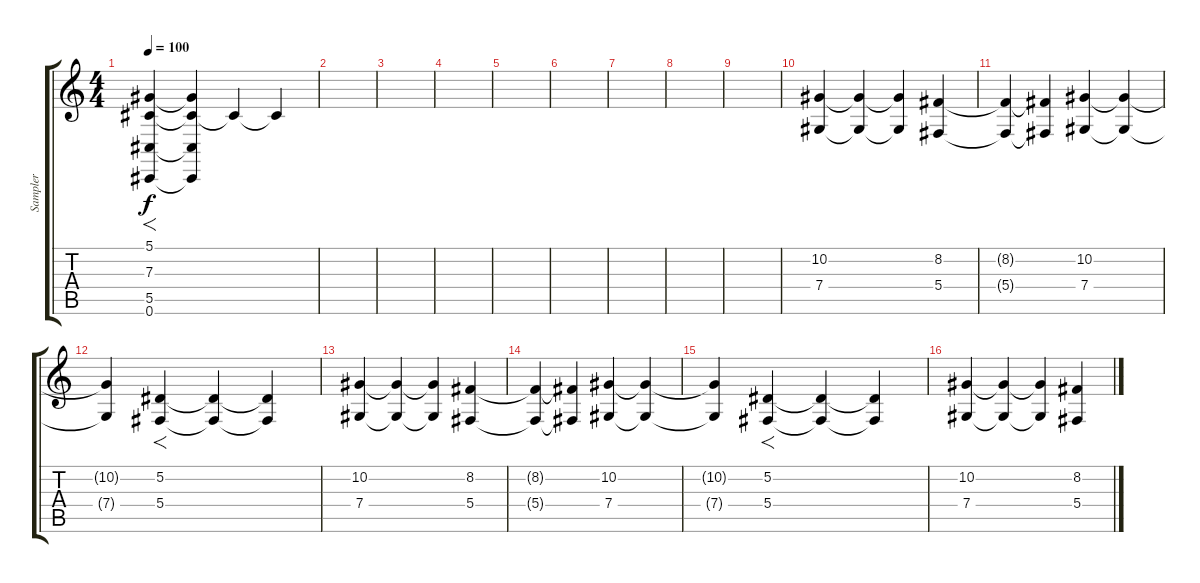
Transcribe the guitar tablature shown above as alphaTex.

\track ("Sampler" "Sampler") {instrument pad2warm}
\staff {score tabs}
\tuning (Eb4 Bb3 Gb3 Db3 Ab2 Db2) {hide}
\ts (4 4)
\tempo 100
\clef g2
\ks c
(5.1 7.3 5.5 0.6).4{f dy f volume 13 instrument electricguitarmuted} (5.1{t} 7.3{t} 5.5{t} 0.6{t}).4 7.3{t}.4 7.3{t}.4 |
|
|
|
|
|
|
|
|
(10.2 7.4).4{volume 13 instrument pad2warm} (10.2{t} 7.4{t}).4 (10.2{t} 7.4{t}).4 (8.2 5.4).4 |
(8.2{t} 5.4{t}).4 (8.2{t} 5.4{t}).4 (10.2 7.4).4 (10.2{t} 7.4{t}).4 |
(10.2{t} 7.4{t}).4 (5.2 5.4).4{f} (5.2{t} 5.4{t}).4 (5.2{t} 5.4{t}).4 |
(10.2 7.4).4{volume 13 instrument pad2warm} (10.2{t} 7.4{t}).4 (10.2{t} 7.4{t}).4 (8.2 5.4).4 |
(8.2{t} 5.4{t}).4 (8.2{t} 5.4{t}).4 (10.2 7.4).4 (10.2{t} 7.4{t}).4 |
(10.2{t} 7.4{t}).4 (5.2 5.4).4{f} (5.2{t} 5.4{t}).4 (5.2{t} 5.4{t}).4 |
(10.2 7.4).4{volume 13 instrument pad2warm} (10.2{t} 7.4{t}).4 (10.2{t} 7.4{t}).4 (8.2 5.4).4
